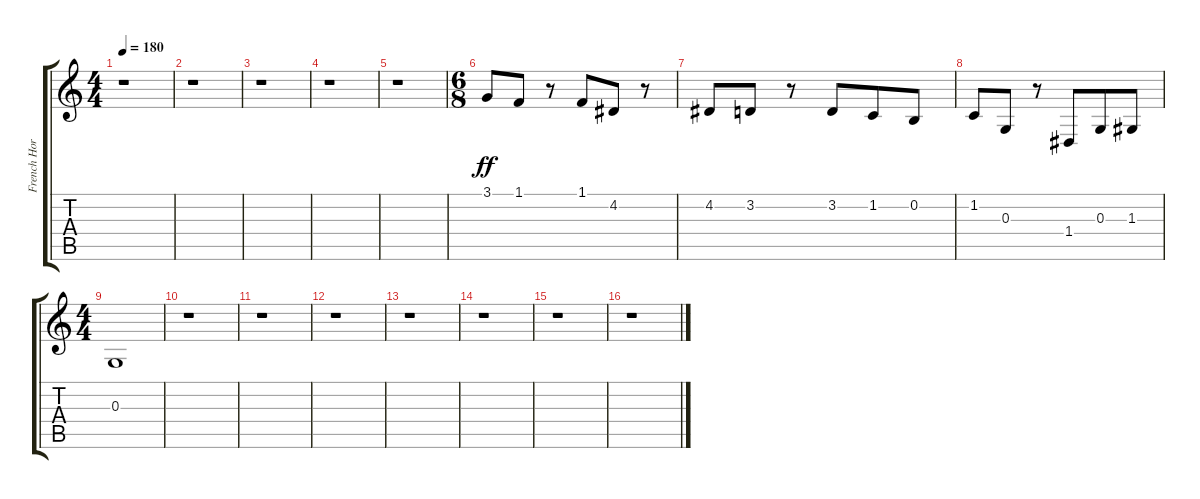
\track ("French Horn" "French Hor") {instrument frenchhorn}
\staff {score tabs}
\tuning (E4 B3 G3 D3 A2 E2) {hide}
\ts (4 4)
\tempo 180
\clef g2
\ks c
r.1{dy mf} |
r.1 |
r.1 |
r.1 |
r.1 |
\ts (6 8)
3.1.8{dy ff} 1.1.8 r.8 1.1.8 4.2.8 r.8 |
4.2.8 3.2.8 r.8 3.2.8 1.2.8 0.2.8 |
1.2.8 0.3.8 r.8 1.4.8 0.3.8 1.3.8 |
\ts (4 4)
0.3.1{volume 9} |
r.1 |
r.1 |
r.1 |
r.1 |
r.1 |
r.1 |
r.1
